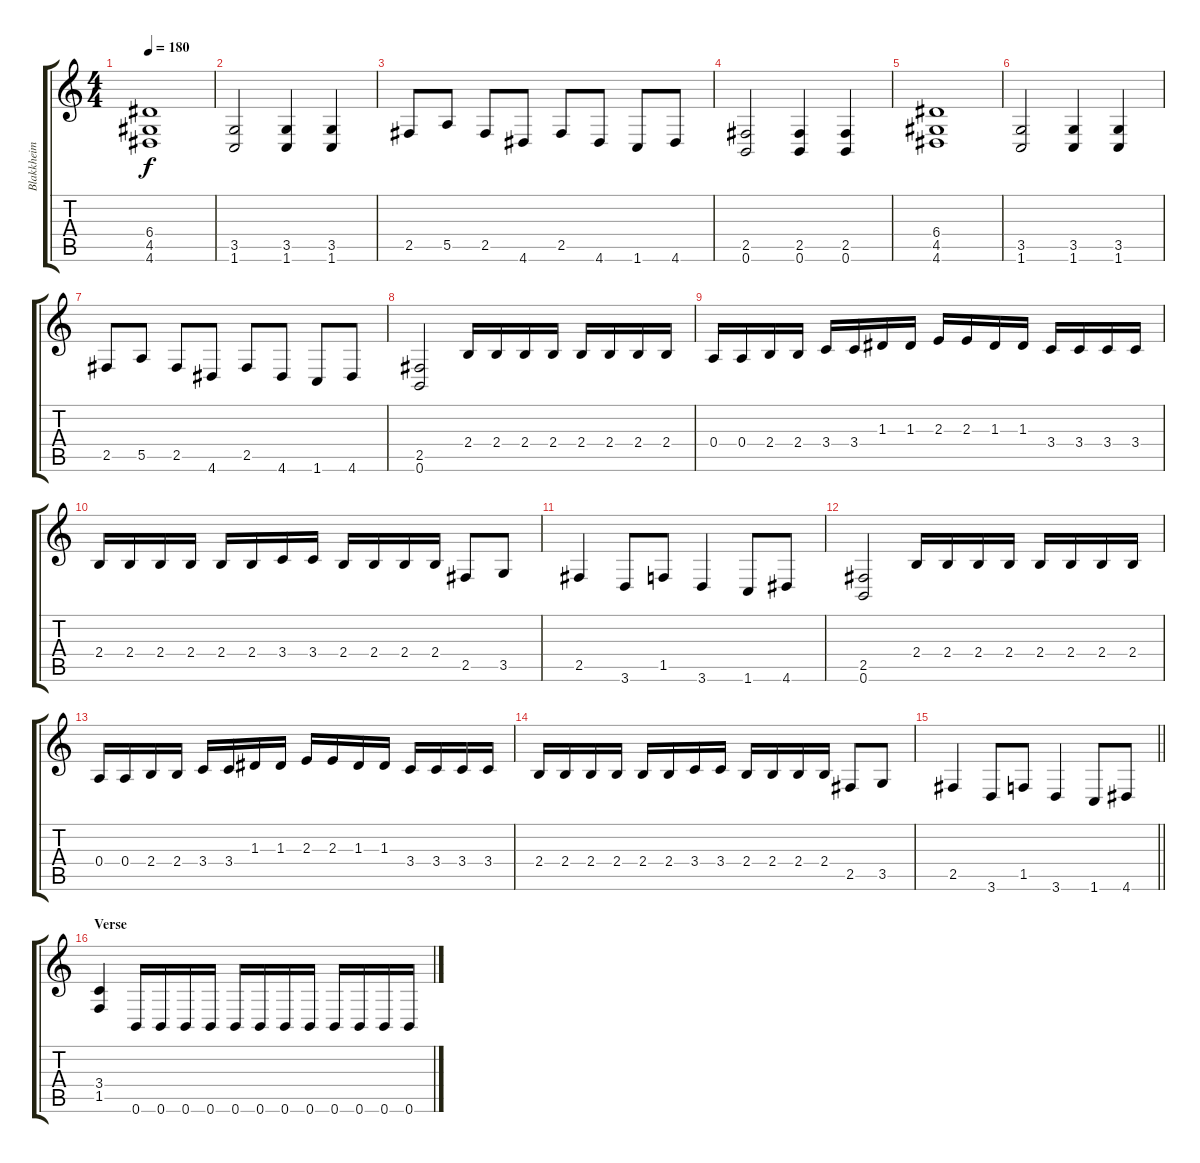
\track ("Blakkheim - Guitar" "Blakkheim ") {instrument overdrivenguitar}
\staff {score tabs}
\tuning (B3 Gb3 D3 A2 E2 B1) {hide}
\ts (4 4)
\tempo 180
\clef g2
\ks c
(6.4 4.5 4.6).1{dy f} |
(3.5 1.6).2 (3.5 1.6).4 (3.5 1.6).4 |
2.5.8 5.5.8 2.5.8 4.6.8 2.5.8 4.6.8 1.6.8 4.6.8 |
(2.5 0.6).2 (2.5 0.6).4 (2.5 0.6).4 |
(6.4 4.5 4.6).1 |
(3.5 1.6).2 (3.5 1.6).4 (3.5 1.6).4 |
2.5.8 5.5.8 2.5.8 4.6.8 2.5.8 4.6.8 1.6.8 4.6.8 |
(2.5 0.6).2 2.4.16 2.4.16 2.4.16 2.4.16 2.4.16 2.4.16 2.4.16 2.4.16 |
0.4.16 0.4.16 2.4.16 2.4.16 3.4.16 3.4.16 1.3.16 1.3.16 2.3.16 2.3.16 1.3.16 1.3.16 3.4.16 3.4.16 3.4.16 3.4.16 |
2.4.16 2.4.16 2.4.16 2.4.16 2.4.16 2.4.16 3.4.16 3.4.16 2.4.16 2.4.16 2.4.16 2.4.16 2.5.8 3.5.8 |
2.5.4 3.6.8 1.5.8 3.6.4 1.6.8 4.6.8 |
(2.5 0.6).2 2.4.16 2.4.16 2.4.16 2.4.16 2.4.16 2.4.16 2.4.16 2.4.16 |
0.4.16 0.4.16 2.4.16 2.4.16 3.4.16 3.4.16 1.3.16 1.3.16 2.3.16 2.3.16 1.3.16 1.3.16 3.4.16 3.4.16 3.4.16 3.4.16 |
2.4.16 2.4.16 2.4.16 2.4.16 2.4.16 2.4.16 3.4.16 3.4.16 2.4.16 2.4.16 2.4.16 2.4.16 2.5.8 3.5.8 |
\barLineRight lightlight
2.5.4 3.6.8 1.5.8 3.6.4 1.6.8 4.6.8 |
\section ("" "Verse")
(3.4 1.5).4 0.6.16 0.6.16 0.6.16 0.6.16 0.6.16 0.6.16 0.6.16 0.6.16 0.6.16 0.6.16 0.6.16 0.6.16
